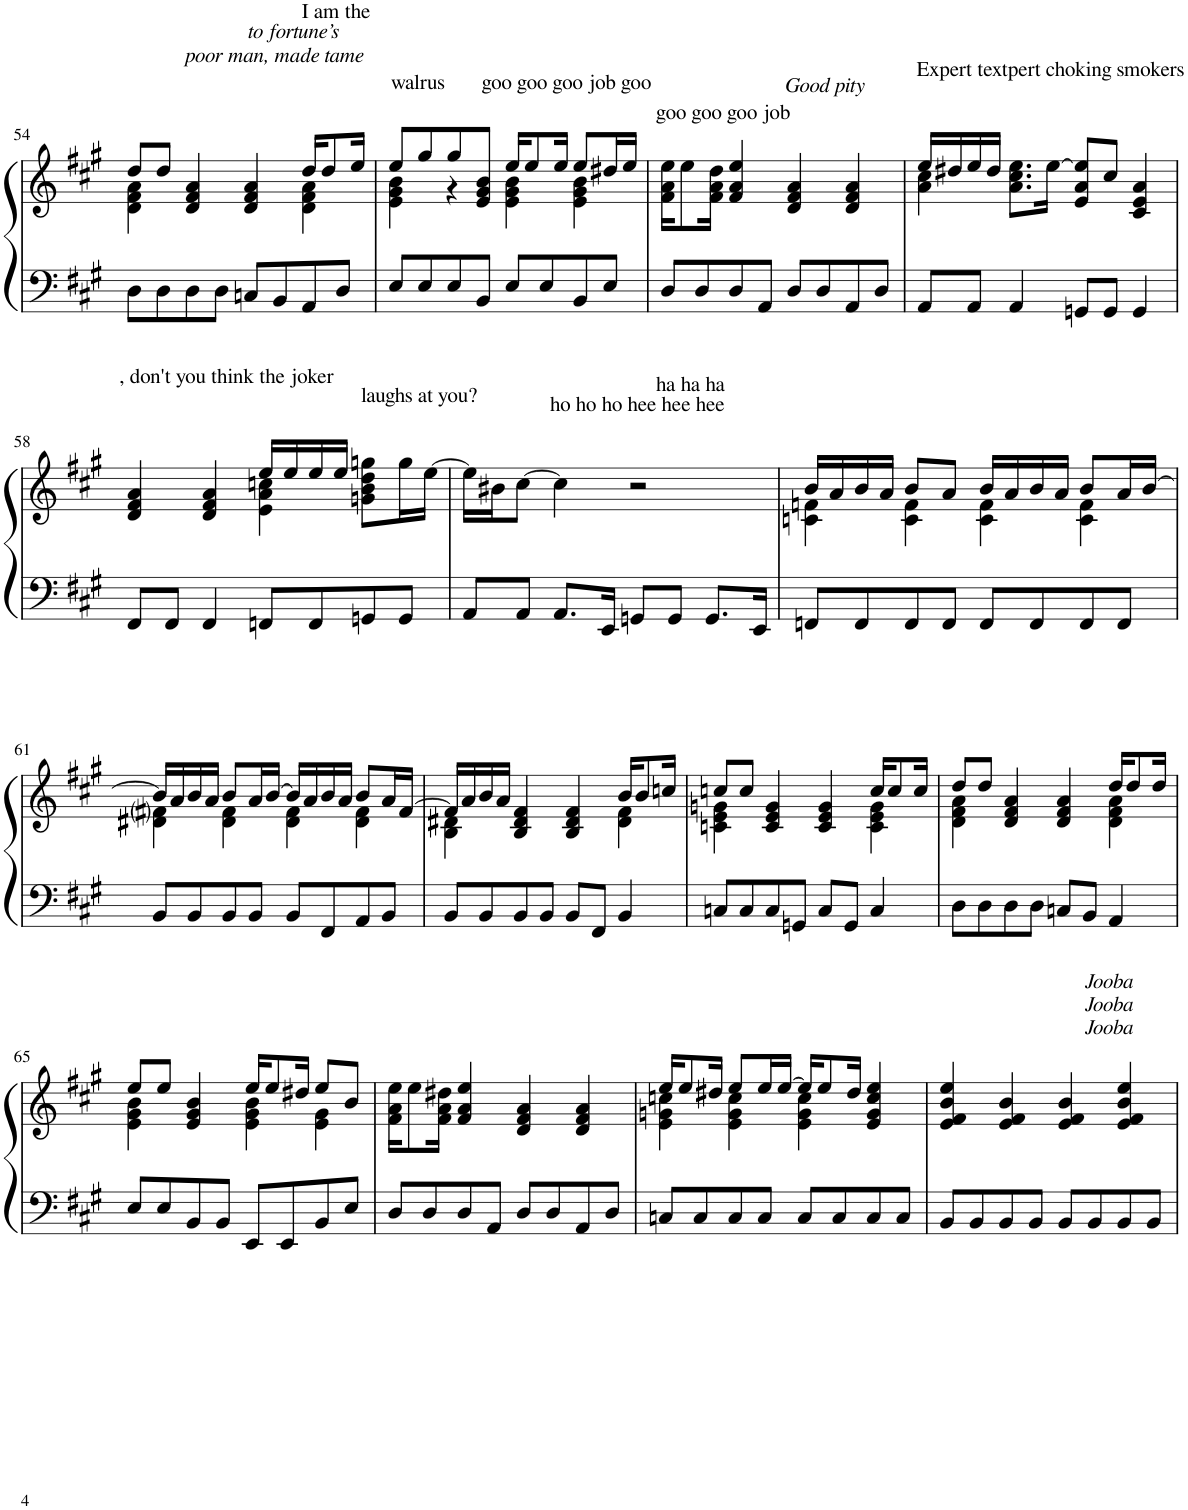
**kern	**kern
*part1	*part1
*staff2	*staff1
*I"Piano	*
*I'Pno.	*
!!LO:PB:g=z
*clefF4	*clefG2
*k[f#c#g#]	*k[f#c#g#]
*M4/4	*M4/4
=54	=54
*	*^
8D\L	8dd/L	4d\ 4f#\ 4a\
!	!LO:TX:a:i:t=poor man, made tame	!
8D\	8dd/J	.
8D\	4d/ 4f#/ 4a/	4ryy
8D\J	.	.
!	!LO:TX:a:i:t=to fortune’s	!
8Cn/L	4d/ 4f#/ 4a/	4ryy
8BB/	.	.
!	!LO:TX:a:t=I am the	!
8AA/	16dd/KL	4d\ 4f#\ 4a\
.	8dd/	.
8D/J	.	.
.	16ee/Jk	.
=55	=55	=55
!	!LO:TX:a:t=walrus       goo goo goo job goo	!
8E/L	8ee/L	4e\ 4g#\ 4b\
8E/	8gg#/	.
8E/	8gg#/	4r
8BB/J	8e/ 8g#/ 8b/J	.
8E/L	16ee/KL	4e\ 4g#\ 4b\
.	8ee/	.
8E/	.	.
.	16ee/Jk	.
8BB/	8ee/L	4e\ 4g#\ 4b\
8E/J	16dd#X/L	.
.	16ee/JJ	.
*	*v	*v
=56	=56
!	!LO:TX:a:t=goo goo goo job
8D/L	16f#\ 16a\ 16ee\KL
.	8ee\
8D/	.
.	16f#\ 16a\ 16dd\Jk
8D/	4f#/ 4a/ 4ee/
8AA/J	.
!	!LO:TX:a:i:t=Good pity
8D/L	4d/ 4f#/ 4a/
8D/	.
8AA/	4d/ 4f#/ 4a/
8D/J	.
=57	=57
*	*^
!	!LO:TX:a:t=Expert textpert choking smokers	!
8AA/L	16ee/LL	4a\ 4cc#\
.	16dd#X/	.
8AA/J	16ee/	.
.	16dd#/JJ	.
4AA/	8.a\ 8.cc#\ 8.ee\L	4ryy
.	[16ee\Jk	.
8GGn/L	8e/ 8a/ 8ee/]L	2ryy
8GG/J	8cc#/J	.
4GG/	4c#/ 4e/ 4a/	.
!!LO:LB:g=z	!!
=58	=58	=58
!	!LO:TX:a:t=, don't you think the joker	!
8FF#/L	4d/ 4f#/ 4a/	2ryy
8FF#/J	.	.
4FF#/	4d/ 4f#/ 4a/	.
8FFn/L	16ee/LL	4e\ 4a\ 4ccn\
.	16ee/	.
8FF/	16ee/	.
.	16ee/JJ	.
!	!LO:TX:a:t=laughs at you?	!
8GGn/	8gn\ 8b\ 8dd\ 8ggn\L	4ryy
8GG/J	16gg\L	.
.	[16ee\JJ	.
*	*v	*v
=59	=59
8AA/L	16ee\LL]
.	16b#X\J
8AA/J	[8cc#\J
!	!LO:TX:a:t=ho ho ho hee hee hee
!	!LO:TX:a:t=ha ha ha
8.AA/L	4cc#\]
16EE/Jk	.
8GGn/L	2r
8GG/J	.
8.GG/L	.
16EE/Jk	.
=60	=60
*	*^
8FFn/L	16b/LL	4cn\ 4fn\
.	16a/	.
8FF/	16b/	.
.	16a/JJ	.
8FF/	8b/L	4c\ 4f\
8FF/J	8a/J	.
8FF/L	16b/LL	4c\ 4f\
.	16a/	.
8FF/	16b/	.
.	16a/JJ	.
8FF/	8b/L	4c\ 4f\
8FF/J	16a/L	.
.	[16b/JJ	.
!!LO:LB:g=z	!!
=61	=61	=61
8BB/L	16b/LL]	4d#X\ 4f#i\
.	16a/	.
8BB/	16b/	.
.	16a/JJ	.
8BB/	8b/L	4d#\ 4f#\
8BB/J	16a/L	.
.	[16b/JJ	.
8BB/L	16b/LL]	4d#\ 4f#\
.	16a/	.
8FF#/	16b/	.
.	16a/JJ	.
8AA/	8b/L	4d#\ 4f#\
8BB/J	16a/L	.
.	[16f#/JJ	.
=62	=62	=62
8BB/L	16f#/LL]	4B\ 4d#X\
.	16a/	.
8BB/	16b/	.
.	16a/JJ	.
8BB/	4B/ 4d#/ 4f#/	4ryy
8BB/J	.	.
8BB/L	4B/ 4d#/ 4f#/	4ryy
8FF#/J	.	.
4BB/	16b/KL	4d#\ 4f#\
.	8b/	.
.	16ccn/Jk	.
=63	=63	=63
8Cn/L	8ccn/L	4cn\ 4e\ 4gn\
8C/	8cc/J	.
8C/	4c/ 4e/ 4g/	4ryy
8GGn/J	.	.
8C/L	4c/ 4e/ 4g/	4ryy
8GG/J	.	.
4C/	16cc/KL	4c\ 4e\ 4g\
.	8cc/	.
.	16cc/Jk	.
=64	=64	=64
8D\L	8dd/L	4d\ 4f#\ 4a\
8D\	8dd/J	.
8D\	4d/ 4f#/ 4a/	4ryy
8D\J	.	.
8Cn/L	4d/ 4f#/ 4a/	4ryy
8BB/J	.	.
4AA/	16dd/KL	4d\ 4f#\ 4a\
.	8dd/	.
.	16dd/Jk	.
!!LO:LB:g=z	!!
=65	=65	=65
8E/L	8ee/L	4e\ 4g#\ 4b\
8E/	8ee/J	.
8BB/	4e/ 4g#/ 4b/	4ryy
8BB/J	.	.
8EE/L	16ee/KL	4e\ 4g#\ 4b\
.	8ee/	.
8EE/	.	.
.	16dd#X/Jk	.
8BB/	8ee/L	4e\ 4g#\
8E/J	8b/J	.
*	*v	*v
=66	=66
8D/L	16f#\ 16a\ 16ee\KL
.	8ee\
8D/	.
.	16f#\ 16a\ 16dd#X\Jk
8D/	4f#/ 4a/ 4ee/
8AA/J	.
8D/L	4d/ 4f#/ 4a/
8D/	.
8AA/	4d/ 4f#/ 4a/
8D/J	.
=67	=67
*	*^
8Cn/L	16ee/KL	4e\ 4gn\ 4ccn\
.	8ee/	.
8C/	.	.
.	16dd#X/Jk	.
8C/	8ee/L	4e\ 4g\ 4cc\
8C/J	16ee/L	.
.	[16ee/JJ	.
8C/L	16ee/KL]	4e\ 4g\ 4cc\
.	8ee/	.
8C/	.	.
.	16dd#/Jk	.
8C/	4e/ 4g/ 4cc/ 4ee/	4ryy
8C/J	.	.
*	*v	*v
=68	=68
8BB/L	4e/ 4f#/ 4b/ 4ee/
8BB/	.
8BB/	4e/ 4f#/ 4b/
8BB/J	.
!	!LO:TX:a:i:t=Jooba
!	!LO:TX:a:t=Jooba
!	!LO:TX:a:t=Jooba
8BB/L	4e/ 4f#/ 4b/
8BB/	.
8BB/	4e/ 4f#/ 4b/ 4ee/
8BB/J	.
=	=
*-	*-
